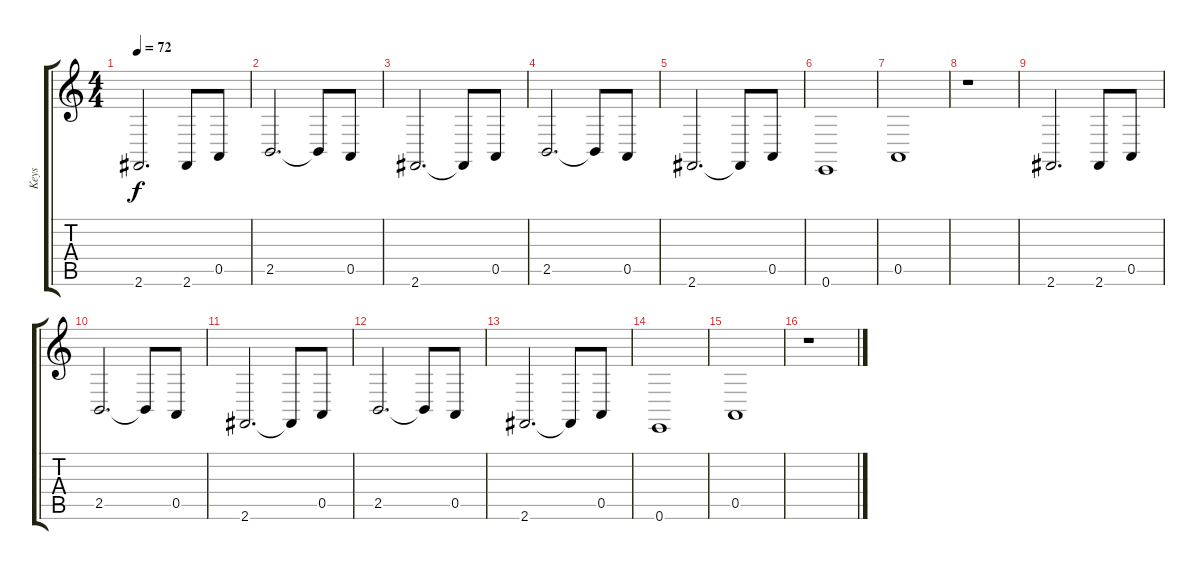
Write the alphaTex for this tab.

\track ("Keys" "Keys") {instrument drawbarorgan}
\staff {score tabs}
\tuning (E4 B3 G3 D3 A2 E2) {hide}
\ts (4 4)
\tempo 72
\clef g2
\ks c
2.6.2{d dy f} 2.6.8 0.5.8 |
2.5.2{d} 2.5{t}.8 0.5.8 |
2.6.2{d} 2.6{t}.8 0.5.8 |
2.5.2{d} 2.5{t}.8 0.5.8 |
2.6.2{d} 2.6{t}.8 0.5.8 |
0.6.1 |
0.5.1 |
r.1 |
2.6.2{d} 2.6.8 0.5.8 |
2.5.2{d} 2.5{t}.8 0.5.8 |
2.6.2{d} 2.6{t}.8 0.5.8 |
2.5.2{d} 2.5{t}.8 0.5.8 |
2.6.2{d} 2.6{t}.8 0.5.8 |
0.6.1 |
0.5.1 |
r.1
